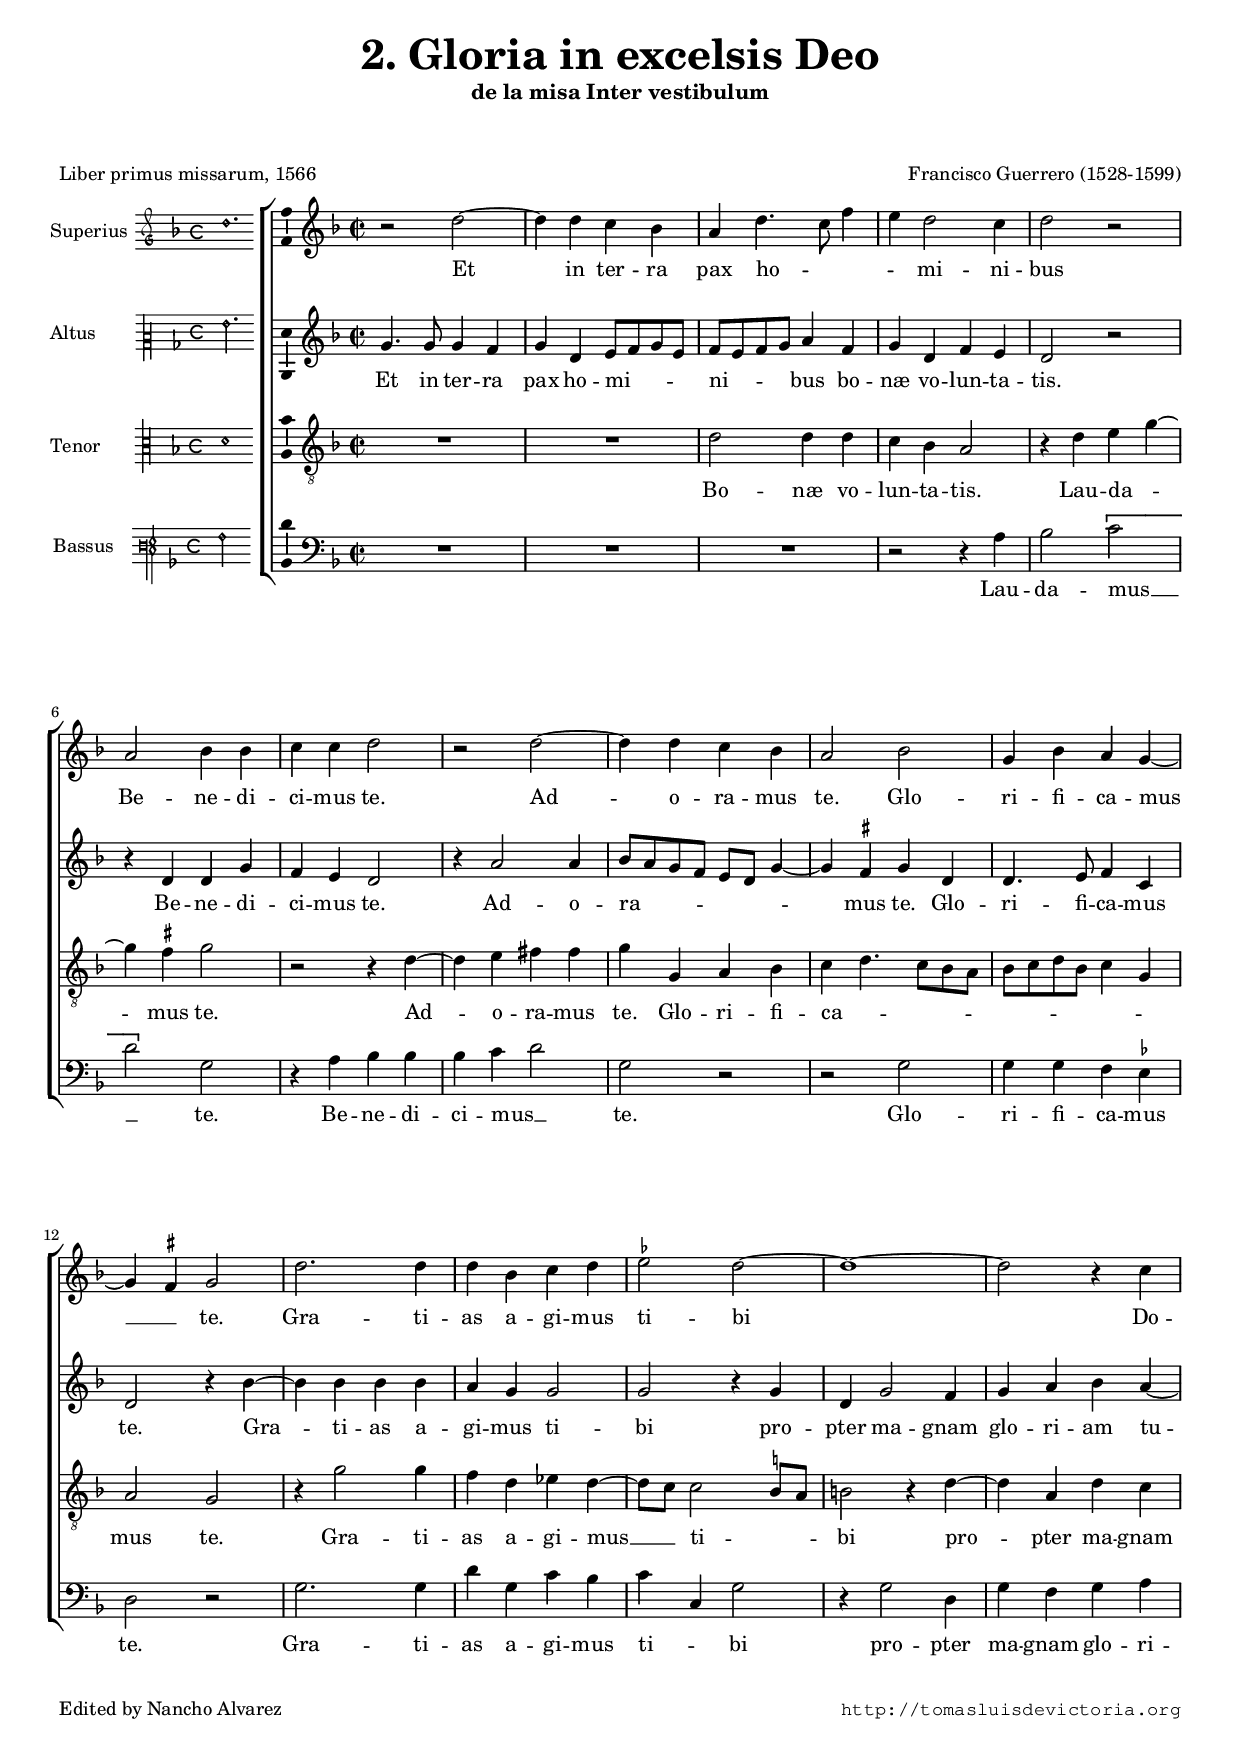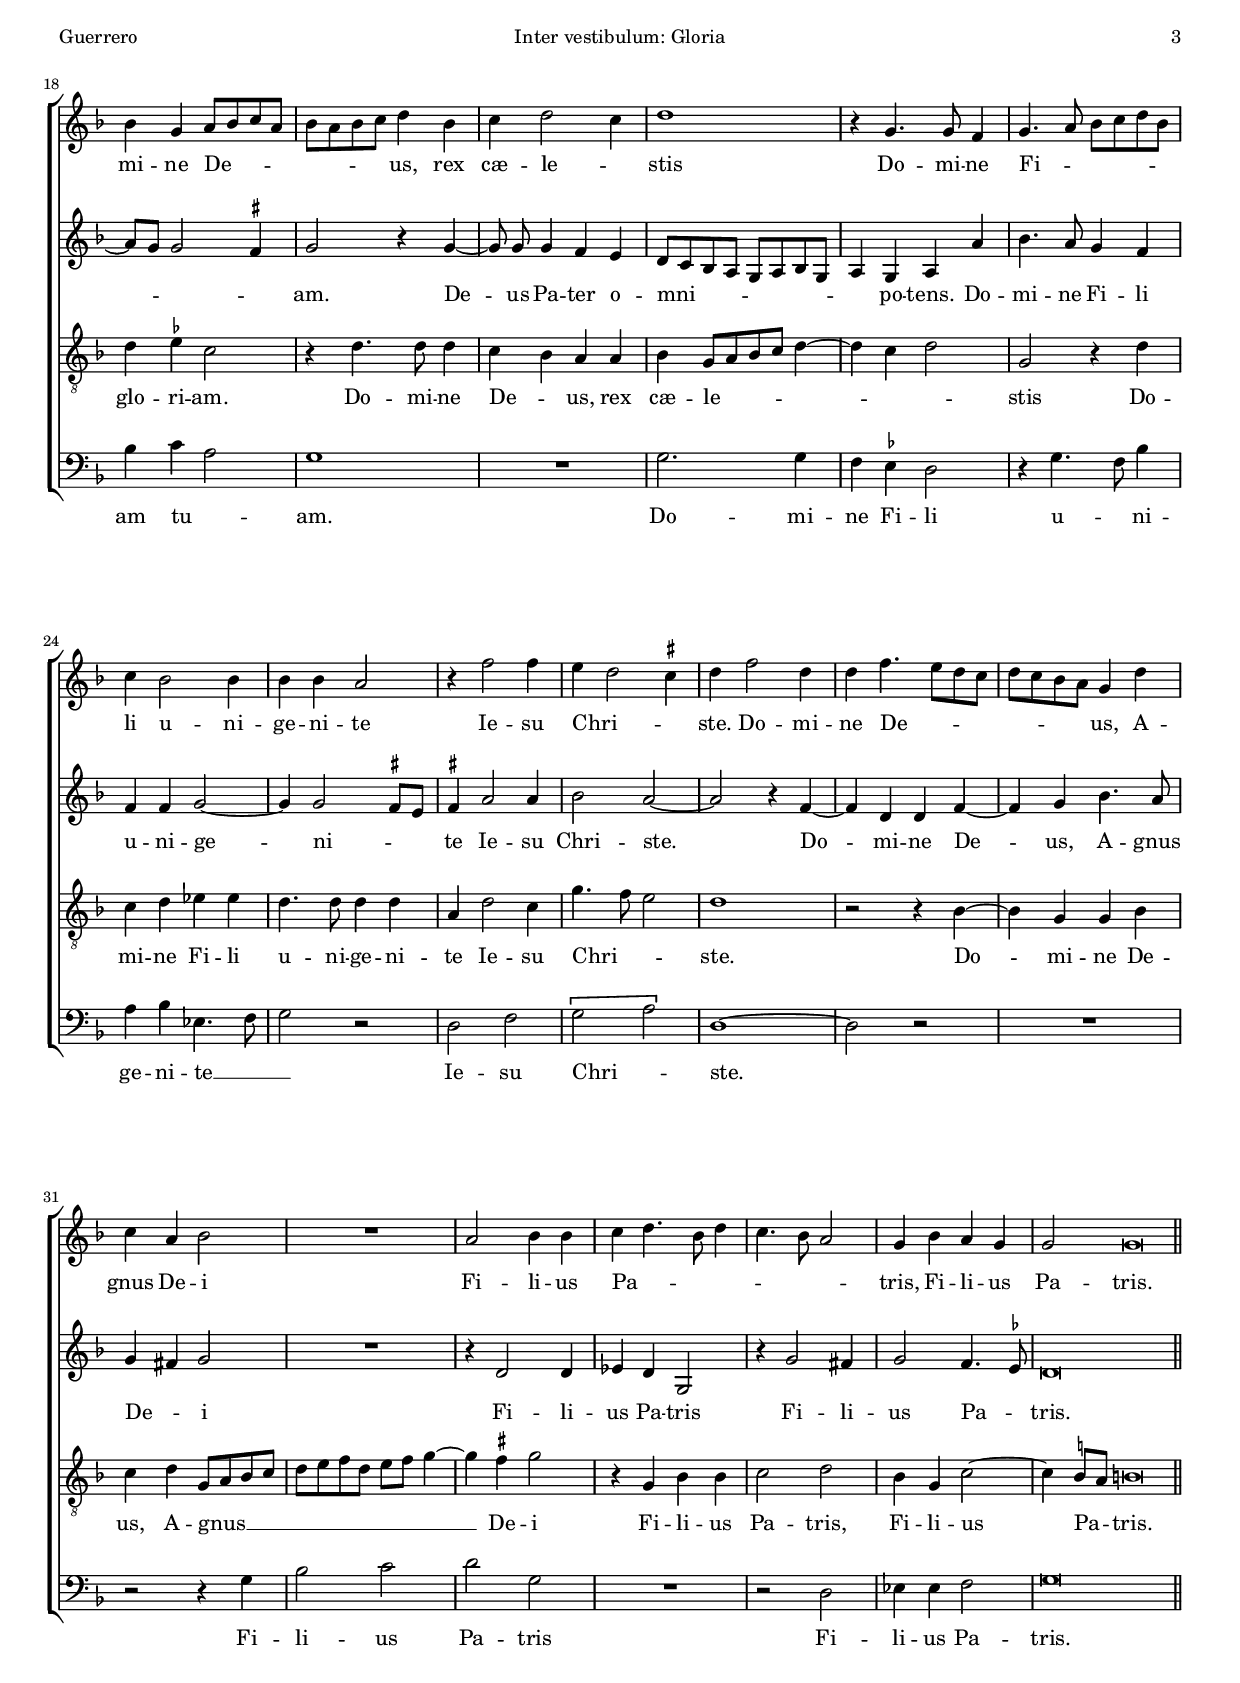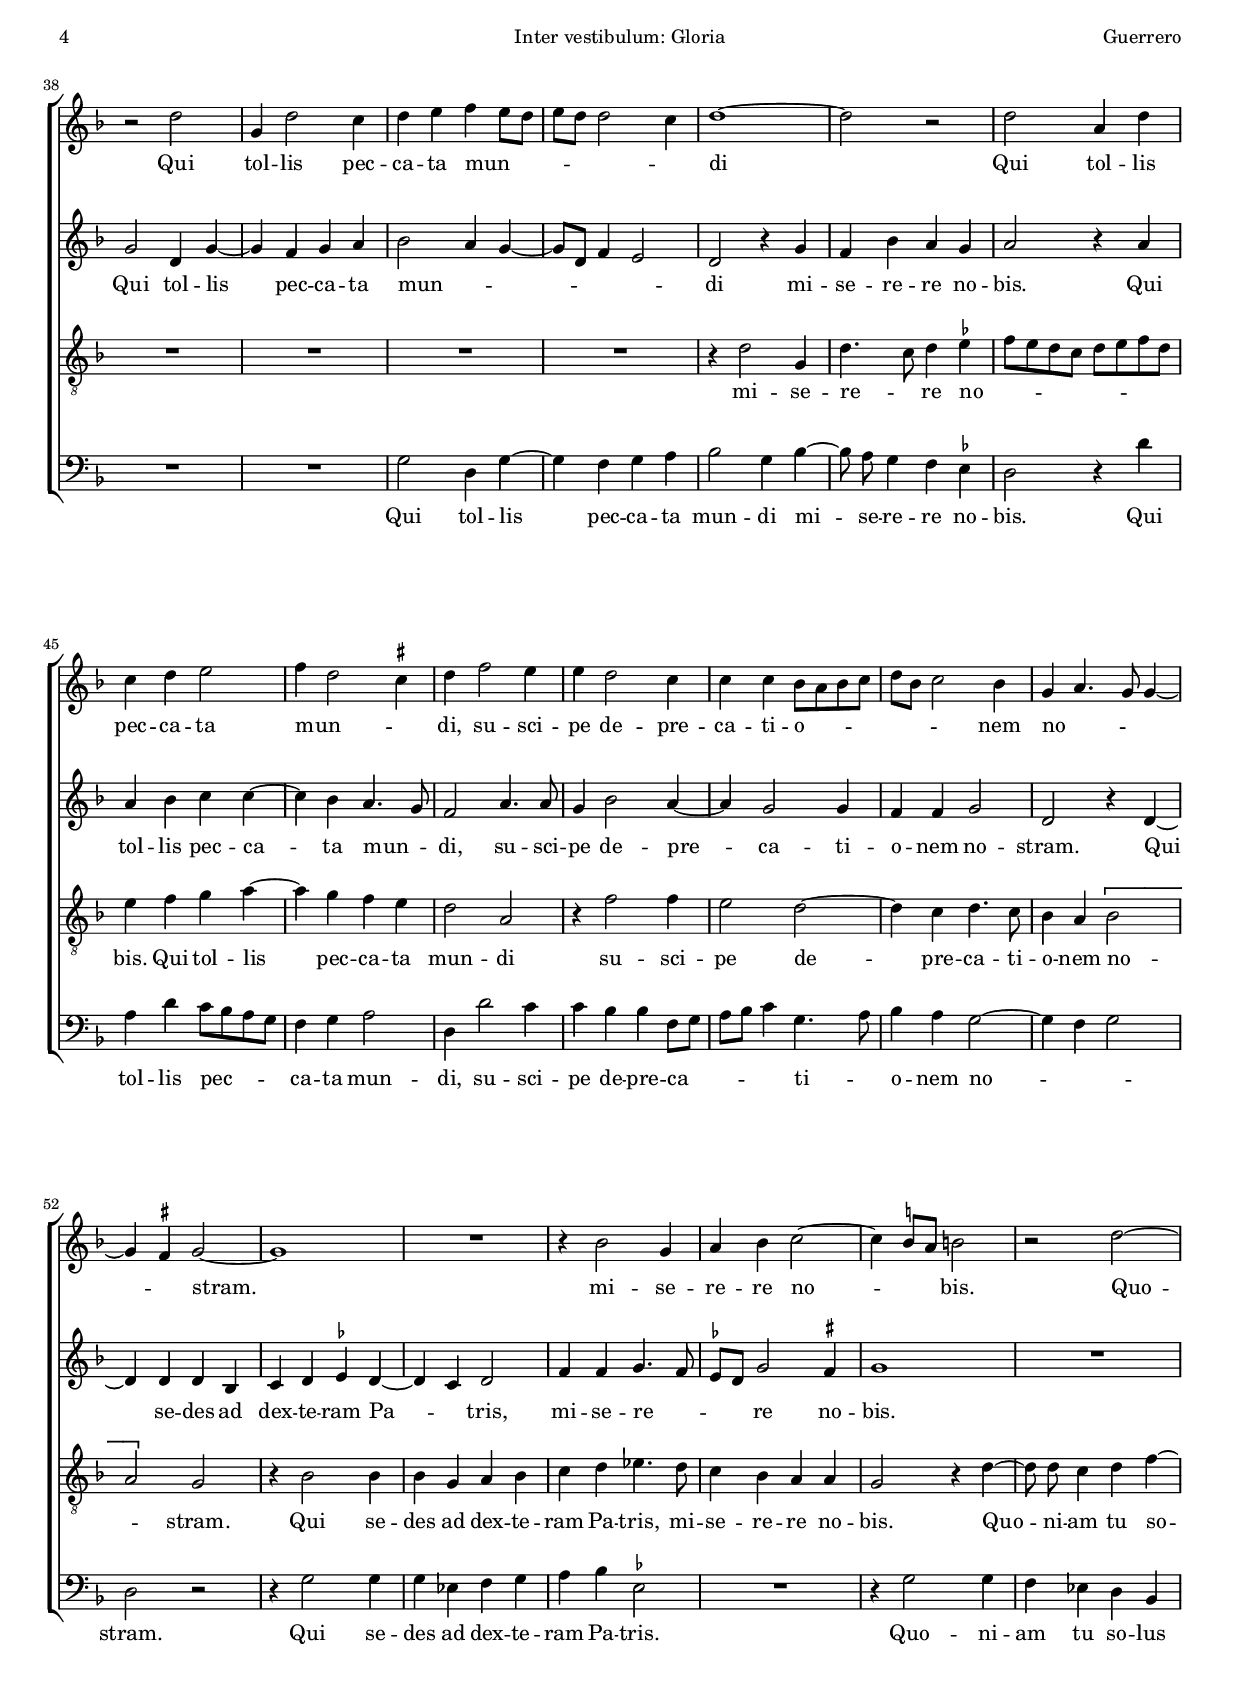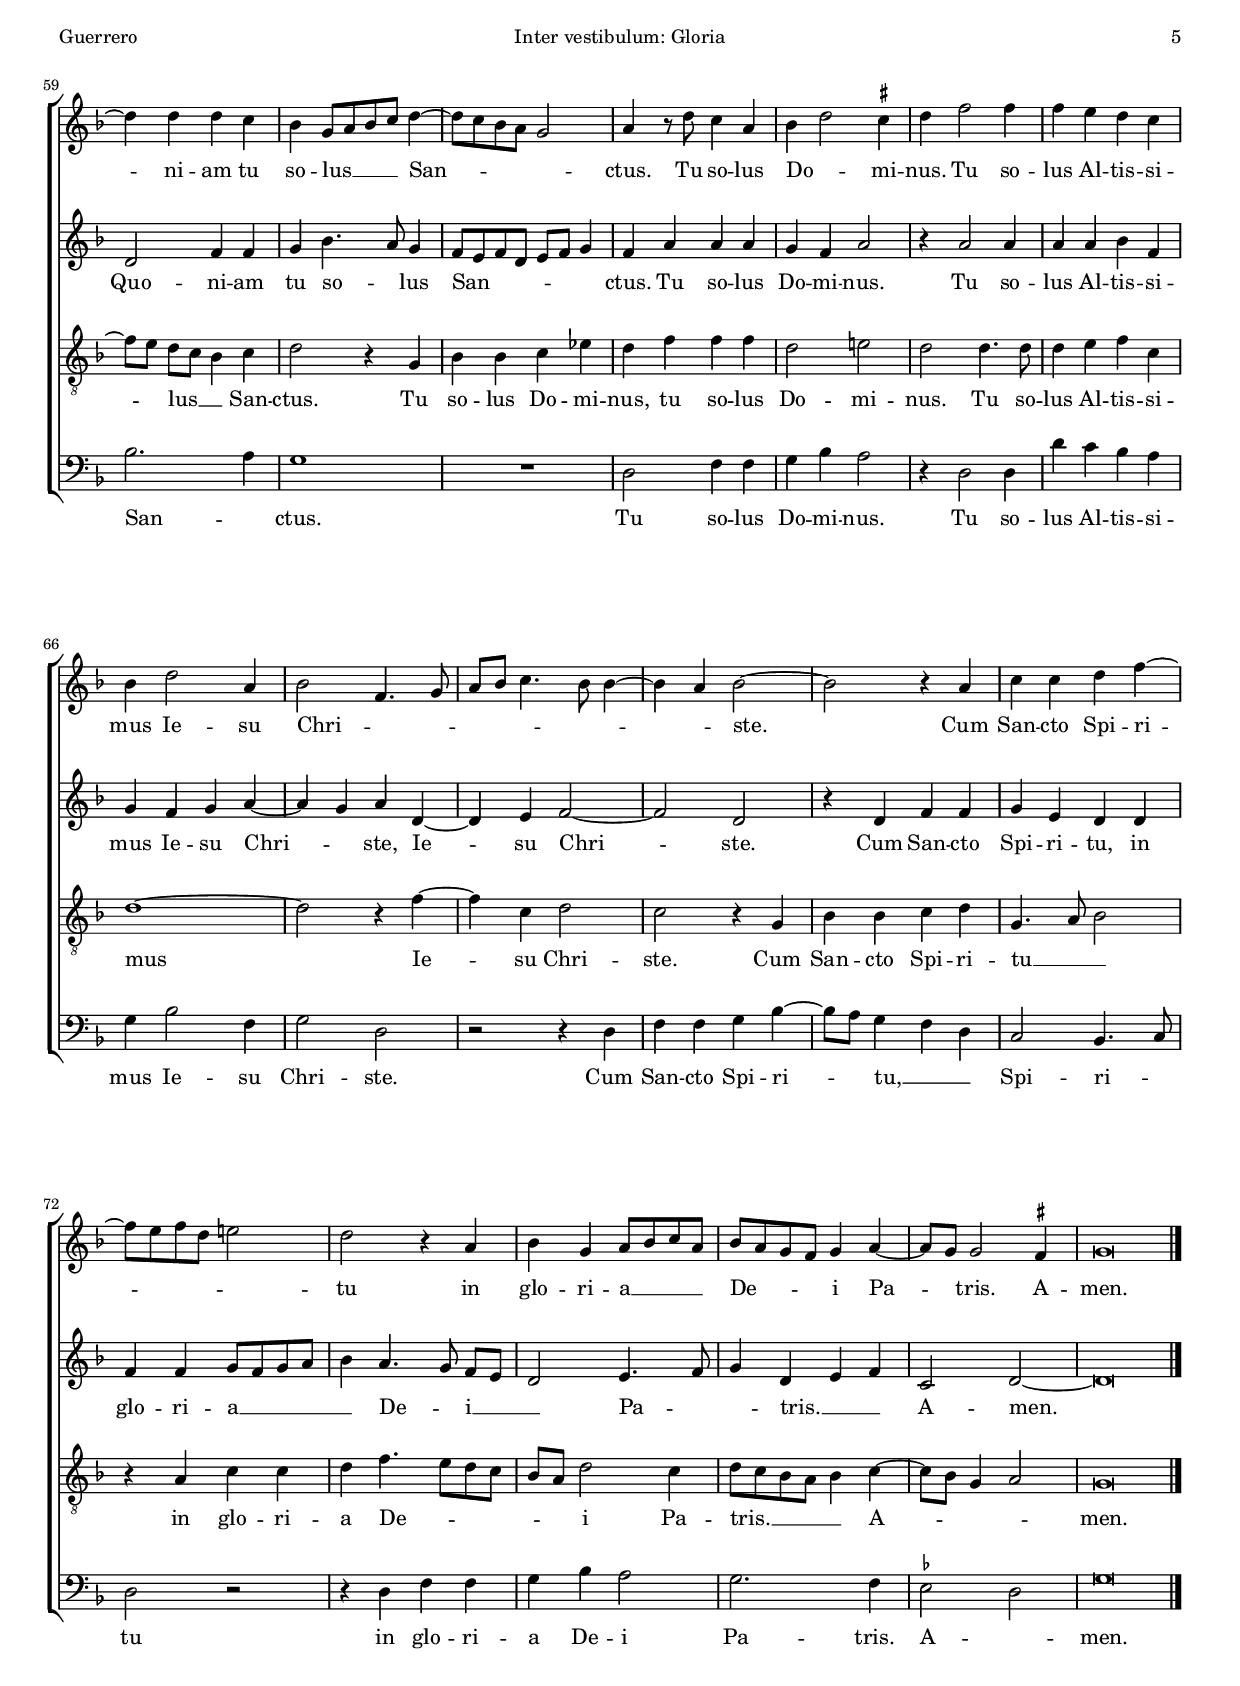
\version "2.18.0"

#(set-default-paper-size "a4")
#(set-global-staff-size 16.4)
#(ly:set-option 'point-and-click #f)
%mobile -s15.5 -i3.5

italicas=\override LyricText.font-shape = #'italic
rectas=\override LyricText.font-shape = #'upright
ss=\once \set suggestAccidentals = ##t
incipitwidth = 20

htitle="Inter vestibulum: Gloria"
hcomposer="Guerrero"

\header {
	title=\markup{\fontsize #3 "2. Gloria in excelsis Deo"}
	subtitle="de la misa Inter vestibulum"
	subsubtitle=\markup{\null \vspace #2 }
	composer="Francisco Guerrero (1528-1599)"
        pdfauthor=\composer
	%opus="(-)"
	poet="Liber primus missarum, 1566"
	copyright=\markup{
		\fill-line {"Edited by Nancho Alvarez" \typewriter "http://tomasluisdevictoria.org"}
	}
%	tagline=""
}

global={\key f \major \time 2/2 \skip 1*37 \bar "||" \break
				\skip 1*40 \bar "|." }


cantus=\relative c''{
	r2 d2 ~
	d4 d c bes 
	a d4. c8 f4
	e4 d2 c4
	d2 r
	a bes4 bes
	c c d2
	r2 d ~
	d4 d c bes 
	a2 bes
	g4 bes a g ~
	g \ss fis g2
	d'2. d4
	d bes c d
	\ss ees2 d ~
	d1 ~
	d2 r4 c
	bes g a8 bes c a
	bes a bes c d4 bes
	c4 d2 c4
	d1
	r4 g,4. g8 f4
	g4. a8 bes c d bes
	c4 bes2 bes4
	bes bes a2
	r4 f'2 f4
	e4 d2 \ss cis4
	d4 f2 d4
	d f4. e8 d c 
	d c bes a g4 d'
	c a bes2
	R1
	a2 bes4 bes
	c d4. bes8 d4
	c4. bes8 a2
	g4 bes a g 
	g2 g\breve*1/4
	r2 d'
	g,4 d'2 c4
	d4 e f e8 d
	e d d2 c4
	d1 ~
	d2 r
	d2 a4 d
	c d e2
	f4 d2 \ss cis4
	d4 f2 e4
	e d2 c4
	c c bes8 a bes c
	d bes c2 bes4
	g a4. g8 g4 ~
	g \ss fis g2 ~
	g1
	R1
	r4 bes2 g4
	a bes c2 ~
	c4 \ss b8 a b!2
	r2 d2 ~
	d4 d d c 
	bes g8[ a bes c] d4 ~
	d8 c bes a g2
	a4 r8 d c4 a
	bes4 d2 \ss cis4
	d4 f2 f4
	f e d c
	bes4 d2 a4
	bes2 f4. g8 
	a bes c4. bes8 bes4 ~
	bes a bes2 ~
	bes r4 a
	c c d f ~
	f8 e f d e!2
	d r4 a
	bes4 g a8 bes c a
	bes a g f g4 a ~
	a8 g g2 \ss fis4
	g\breve*1/2
}

altus=\relative c''{
	g4. g8 g4 f
	g d e8 f g e
	f e f g a4 f
	g4 d f e
	d2 r
	r4 d d g
	f e d2
	r4 a'2 a4
	bes8 a g f e d g4 ~
	g \ss fis g d
	d4. e8 f4 c
	d2 r4 bes' ~
	bes bes bes bes
	a g g2
	g r4 g
	d4 g2 f4
	g a bes a ~
	a8 g g2 \ss fis4
	g2 r4 g ~
	g8 \noBeam g g4 f e
	d8 c bes a g a bes g
	a4 g a a'
	bes4. a8 g4 f
	f4 f g2 ~
	g4 g2 \ss fis8 e
	\ss fis4 a2 a4
	bes2 a ~
	a r4 f ~
	f d d f ~
	f g bes4. a8 
	g4 fis g2
	R1
	r4 d2 d4
	ees d g,2
	r4 g'2 fis4
	g2 f4. \ss ees8
	d\breve*1/2
	g2 d4 g ~
	g f g a 
	bes2 a4 g ~
	g8 d f4 e2
	d2 r4 g
	f bes a g
	a2 r4 a
	a bes c c ~
	c bes a4. g8
	f2 a4. a8
	g4 bes2 a4 ~
	a g2 g4
	f f g2
	d r4 d ~
	d d d bes
	c d \ss ees d ~
	d c d2
	f4 f g4. f8
	\ss ees d g2 \ss fis4
	g1
	R1
	d2 f4 f
	g bes4. a8 g4
	f8 e f d e f g4
	f4 a a a
	g f a2
	r4 a2 a4
	a a bes f
	g f g a ~
	a g a d, ~
	d e f2 ~
	f d
	r4 d f f
	g e d d
	f f g8 f g a
	bes4 a4. g8 f[ e]
	d2 e4. f8
	g4 d e f
	c2 d2 ~
	d\breve*1/2
}

tenor=\relative c'{
	R1*2
	d2 d4 d
	c4 bes a2
	r4 d e g ~
	g \ss fis g2
	r2 r4 d ~
	d e fis fis
	g g, a bes
	c d4. c8 bes a
	bes c d bes c4 g
	a2 g
	r4 g'2 g4
	f d ees d ~
	d8 c c2 \ss b8 a
	b2 r4 d ~
	d a d c 
	d \ss ees c2
	r4 d4. d8 d4
	c4 bes a a
	bes g8[ a bes c] d4 ~
	d c d2
	g, r4 d'
	c4 d ees ees
	d4. d8 d4 d
	a4 d2 c4
	g'4. f8 e2
	d1
	r2 r4 bes ~
	bes g g bes
	c d g,8 a bes c
	d e f d e f g4 ~
	g \ss fis g2
	r4 g, bes bes
	c2 d
	bes4 g c2 ~
	c4 \ss b8 a b!\breve*1/4
	R1*4
	r4 d2 g,4
	d'4. c8 d4 \ss ees
	f8 e d c d e f d
	e4 f g a ~
	a4 g f e
	d2 a
	r4 f'2 f4
	e2 d ~
	d4 c d4. c8 
	bes4 a \[bes2
	a\] g
	r4 bes2 bes4
	bes4 g a bes
	c d ees4. d8 
	c4 bes a a
	g2 r4 d' ~
	d8 \noBeam d c4 d f ~
	f8[ e] d[ c] bes4 c
	d2 r4 g,
	bes bes c ees
	d4 f f f
	d2 e!
	d d4. d8 
	d4 e f c
	d1 ~
	d2 r4 f ~
	f c4 d2 
	c r4 g
	bes bes c d 
	g,4. a8 bes2
	r4 a c c 
	d f4. e8 d c
	bes a d2 c4
	d8 c bes a bes4 c ~
	c8 bes g4 a2 
	g\breve*1/2
}

bassus=\relative c'{
	R1*3
	r2 r4 a
	bes2 \[c 
	d\] g,
	r4 a bes bes
	bes c d2
	g,2 r
	r g
	g4 g f \ss ees
	d2 r
	g2. g4
	d' g, c bes
	c c, g'2
	r4 g2 d4
	g f g a
	bes c a2
	g1
	R1
	g2. g4
	f \ss ees d2
	r4 g4. f8 bes4
	a4 bes ees,4. f8
	g2 r
	d2 f
	\[g a\]
	d,1 ~
	d2 r
	R1
	r2 r4 g
	bes2 c
	d g,
	R1
	r2 d
	ees4 ees f2
	g\breve*1/2
	R1*2
	g2 d4 g ~
	g f g a
	bes2 g4 bes ~
	bes8 \noBeam a g4 f \ss ees
	d2 r4 d'
	a d c8 bes a g
	f4 g a2
	d,4 d'2 c4
	c bes bes f8 g
	a bes c4 g4. a8
	bes4 a g2 ~
	g4 f g2
	d2 r
	r4 g2 g4
	g ees f g
	a bes \ss ees,2
	R1
	r4 g2 g4
	f4 ees d bes
	bes'2. a4
	g1
	R1
	d2 f4 f
	g bes a2
	r4 d,2 d4
	d' c bes a
	g4 bes2 f4
	g2 d
	r2 r4 d
	f f g bes ~
	bes8 a g4 f d
	c2 bes4. c8
	d2 r
	r4 d f f
	g bes a2
	g2. f4
	\ss ees2 d
	g\breve*1/2
}

textocantus=\lyricmode{
Et in ter -- ra pax ho -- _ _ _ mi -- ni -- bus
Be -- ne -- di -- ci -- mus te.
Ad -- o -- ra -- mus te.
Glo -- ri -- fi -- ca -- mus __ _ te.
Gra -- ti -- as a -- gi -- mus ti -- bi
Do -- mi -- ne De -- _ _ _ _ _ _ _ us,
rex cæ -- le -- _ stis
Do -- mi -- ne Fi -- _ _ _ _ _ li u -- ni -- ge -- ni -- te
Ie -- su Chri -- _ _ ste.
Do -- mi -- ne De -- _ _ _ _ _ _ _ us,
A -- gnus De -- i
Fi -- li -- us Pa -- _ _ _ _ _ _ tris,
Fi -- li -- us Pa -- tris.
Qui tol -- lis pec -- ca -- ta mun -- _ _ _ _ _ _ di
Qui tol -- lis pec -- ca -- ta mun -- _ _ di,
su -- sci -- pe de -- pre -- ca -- ti -- o -- _ _ _ _ _ _ nem no -- _ _ _ _ stram.
mi -- se -- re -- re no -- _ _ bis.
Quo -- ni -- am tu so -- lus __ _ _ _ San -- _ _ _ _ ctus.
Tu so -- lus Do -- _ mi -- nus.
Tu so -- lus Al -- tis -- si -- mus Ie -- su Chri -- _ _ _ _ _ _ _ _ ste.
Cum San -- cto Spi -- ri -- _ _ _ _ tu
in glo -- ri -- a __ _ _ _ De -- _ _ _ i Pa -- _ tris.
A -- men.
}

textoaltus=\lyricmode{
Et in ter -- ra pax ho -- mi -- _ _ _ ni -- _ _ _ bus
bo -- næ vo -- lun -- ta -- tis.
Be -- ne -- di -- ci -- mus te.
Ad -- o -- ra -- _ _ _ _ _ _ mus te.
Glo -- ri -- fi -- ca -- mus te.
Gra -- ti -- as a -- gi -- mus ti -- bi
pro -- pter ma -- gnam glo -- ri -- am tu -- _ _ _ am.
De -- us Pa -- ter o -- mni -- _ _ _ _ _ _ _ _ po -- tens.
Do -- mi -- ne Fi -- li u -- ni -- ge -- ni -- _ _ te
Ie -- su Chri -- ste.
Do -- mi -- ne De -- us, A -- gnus De -- _ i
Fi -- li -- us Pa -- tris
Fi -- li -- us Pa -- _ tris.
Qui tol -- lis pec -- ca -- ta mun -- _ _ _ _ _ di
mi -- se -- re -- re no -- bis.
Qui tol -- lis pec -- ca -- ta mun -- _ di,
su -- sci -- pe de -- pre -- ca -- ti -- o -- nem no -- stram.
Qui se -- des ad dex -- te -- ram Pa -- _ tris,
mi -- se -- re -- _ _ _ re no -- bis.
Quo -- ni -- am tu so -- _ lus San -- _ _ _ _ _ _ ctus.
Tu so -- lus Do -- mi -- nus.
Tu so -- lus Al -- tis -- si -- mus Ie -- su Chri -- _ ste,
Ie -- su Chri -- ste.
Cum San -- cto Spi -- ri -- tu,
in glo -- ri -- a __ _ _ _ _ De -- _ i __ _ _
Pa -- _ _ tris. __ _ _ A -- men.
}

textotenor=\lyricmode{
Bo -- næ vo -- lun -- ta -- tis.
Lau -- da -- _ mus te.
Ad -- o -- ra -- mus te.
Glo -- ri -- fi -- ca -- _ _ _ _ _ _ _ _ _ _ mus te.
Gra -- ti -- as a -- gi -- mus __ _ ti -- _ _ bi
pro -- pter ma -- gnam glo -- ri -- am.
Do -- mi -- ne De -- _ us,
rex cæ -- le -- _ _ _ _ _ _ stis
Do -- mi -- ne Fi -- li u -- ni -- ge -- ni -- te Ie -- su Chri -- _ _ ste.
Do -- mi -- ne De -- us,
A -- gnus __ _ _ _ _ _ _ _ _ _ _ De -- i
Fi -- li -- us Pa -- tris,
Fi -- li -- us Pa -- _ tris.
mi -- se -- re -- _ re no -- _ _ _ _ _ _ _ _ bis.
Qui tol -- lis pec -- ca -- ta mun -- di
su -- sci -- pe de -- pre -- ca -- ti -- o -- nem no -- _ stram.
Qui se -- des ad dex -- te -- ram Pa -- tris,
mi -- se -- re -- re no -- bis.
Quo -- ni -- am tu so -- _ lus __ _ _ San -- ctus.
Tu so -- lus Do -- mi -- nus,
tu so -- lus Do -- mi -- nus.
Tu so -- lus Al -- tis -- si -- mus
Ie -- su Chri -- ste.
Cum San -- cto Spi -- ri -- tu __ _ _ 
in glo -- ri -- a De -- _ _ _ _ _ i Pa -- tris. __ _ _ _ _
A -- _ _ _ men.
}

textobassus=\lyricmode{
Lau -- da -- mus __ _ te.
Be -- ne -- di -- ci -- mus __ _ te.
Glo -- ri -- fi -- ca -- mus te.
Gra -- ti -- as a -- gi -- mus ti -- _ bi
pro -- pter ma -- gnam glo -- ri -- am tu -- _ am.
Do -- mi -- ne Fi -- li u -- _ ni -- ge -- ni -- te __ _ _ 
Ie -- su Chri -- _ ste.
Fi -- li -- us Pa -- tris
Fi -- li -- us Pa -- tris.
Qui tol -- lis pec -- ca -- ta mun -- di mi -- se -- re -- re no -- bis.
Qui tol -- lis pec -- _ _ _ ca -- ta mun -- di,
su -- sci -- pe de -- pre -- ca -- _ _ _ _ ti -- _ o -- nem no -- _ _ stram.
Qui se -- des ad dex -- te -- ram Pa -- tris.
Quo -- ni -- am tu so -- lus San -- _ ctus.
Tu so -- lus Do -- mi -- nus.
Tu so -- lus Al -- tis -- si -- mus Ie -- su Chri -- ste.
Cum San -- cto Spi -- ri -- _ tu, __ _ _ Spi -- ri -- _ tu
in glo -- ri -- a De -- i Pa -- tris.
A -- _ men.
}

incipitcantus=\markup{
	\score{
		{ 
		\set Staff.instrumentName="Superius "
		\override NoteHead.style = #'neomensural
		\override Rest.style = #'neomensural
		\override Staff.TimeSignature.style = #'neomensural
		\cadenzaOn 
		\clef "petrucci-g"
		\key f \major
		\time 4/4
		d''1.
		} 
	\layout {
		\context {\Voice
			\remove Ligature_bracket_engraver
			\consists Mensural_ligature_engraver
		}
		line-width=\incipitwidth
		indent = 0
	}
	}
}


incipitaltus=\markup{
	\score{
		{ 
		\set Staff.instrumentName="Altus       "
		\override NoteHead.style = #'neomensural
		\override Rest.style = #'neomensural
		\override Staff.TimeSignature.style = #'neomensural
		\cadenzaOn 
		\clef "petrucci-c2"
		\key f \major
		\time 4/4
		g'2.
		} 
	\layout {
		\context {\Voice
			\remove Ligature_bracket_engraver
			\consists Mensural_ligature_engraver
		}
		line-width=\incipitwidth
		indent = 0
	}
	}
}

incipittenor=\markup{
	\score{
		{ 
		\set Staff.instrumentName="Tenor      "
		\override NoteHead.style = #'neomensural 
		\override Rest.style = #'neomensural
		\override Staff.TimeSignature.style = #'neomensural
		\cadenzaOn 
		\clef "petrucci-c3"
		\key f \major
		\time 4/4
		d'1
		} 
	\layout {
		\context {\Voice
			\remove Ligature_bracket_engraver
			\consists Mensural_ligature_engraver
		}
		line-width=\incipitwidth
		indent=0
	}
	}
}

incipitbassus=\markup{
	\score{
		{ 
		\set Staff.instrumentName="Bassus   "
		\override NoteHead.style = #'neomensural 
		\override Rest.style = #'neomensural
		\override Staff.TimeSignature.style = #'neomensural
		\cadenzaOn 
		\clef "petrucci-f3"
		\key f \major
		\time 4/4
		a2
		} 
	\layout {
		\context {\Voice
			\remove Ligature_bracket_engraver
			\consists Mensural_ligature_engraver
		}
		line-width=\incipitwidth
		indent=0
	}
	}
}



\score {\transpose c' c'{
\new ChoirStaff<<

	\new Staff <<\global
	\new Voice="v1" {
		\set Staff.instrumentName=\incipitcantus
		\clef "treble"
		\cantus }
	\new Lyrics \lyricsto "v1" {\textocantus }
	>>

	\new Staff <<\global
	\new Voice="v2" {
		\set Staff.instrumentName=\incipitaltus
		\clef "treble"
		\altus }
	\new Lyrics \lyricsto "v2" {\textoaltus }
	>>
	
	\new Staff <<\global
	\new Voice="v3" {
		\set Staff.instrumentName=\incipittenor
		\clef "G_8"
		\tenor }
	\new Lyrics \lyricsto "v3" {\textotenor }
	>>

	\new Staff <<\global
	\new Voice="v4" {
		\set Staff.instrumentName=\incipitbassus
		\clef "bass"
		\bassus }
	\new Lyrics \lyricsto "v4" {\textobassus }
	>>
	
>>

	}%transpose

\layout{ 
	\context {\Lyrics 
		\override VerticalAxisGroup.staff-affinity = #UP
		\override VerticalAxisGroup.nonstaff-relatedstaff-spacing =
			#'((basic-distance . 0) (minimum-distance . 0) (padding . 1))
		\override LyricText.font-size = #1.2
		\override LyricHyphen.minimum-distance = #0.5
	}
	\context {\Score 
		tempoHideNote = ##t
		\override BarNumber.padding = #2 
	}
	\context {\Voice 
		%melismaBusyProperties = #'()
		%autoBeaming = ##f
	}
	\context {\Staff 
                %\RemoveEmptyStaves
                %\override VerticalAxisGroup.remove-first = ##t
		\override VerticalAxisGroup.staff-staff-spacing =
			#'((basic-distance . 11) (minimum-distance . 0) (padding . 1))
		\consists Ambitus_engraver 
		\override LigatureBracket.padding = #1
	}
}

%\midi { \mtempo }

}


\paper{
	evenHeaderMarkup=\markup  \fill-line { \fromproperty #'page:page-number-string \htitle \hcomposer }
	oddHeaderMarkup= \markup  \fill-line { \on-the-fly #not-first-page \hcomposer \on-the-fly #not-first-page \htitle \on-the-fly #not-first-page \fromproperty #'page:page-number-string }
	%system-count=20
	%page-count = 8
	ragged-last-bottom = ##f
	indent=3.6\cm
	system-system-spacing =
	#'((basic-distance . 20) (minimum-distance . 0) (padding . 5))
	top-system-spacing = % header
	#'((basic-distance . 9) (minimum-distance . 0) (padding . 0))
	last-bottom-spacing = % footer
	#'((basic-distance . 12) (minimum-distance . 0) (padding . 0))
	markup-system-spacing.padding = #1.5

first-page-number=2
oddHeaderMarkup=\markup \fill-line {\hcomposer \htitle \fromproperty #'page:page-number-string }
evenHeaderMarkup=\markup \fill-line {\on-the-fly #not-first-page \fromproperty #'page:page-number-string \on-the-fly #not-first-page \htitle \on-the-fly #not-first-page \hcomposer }
}